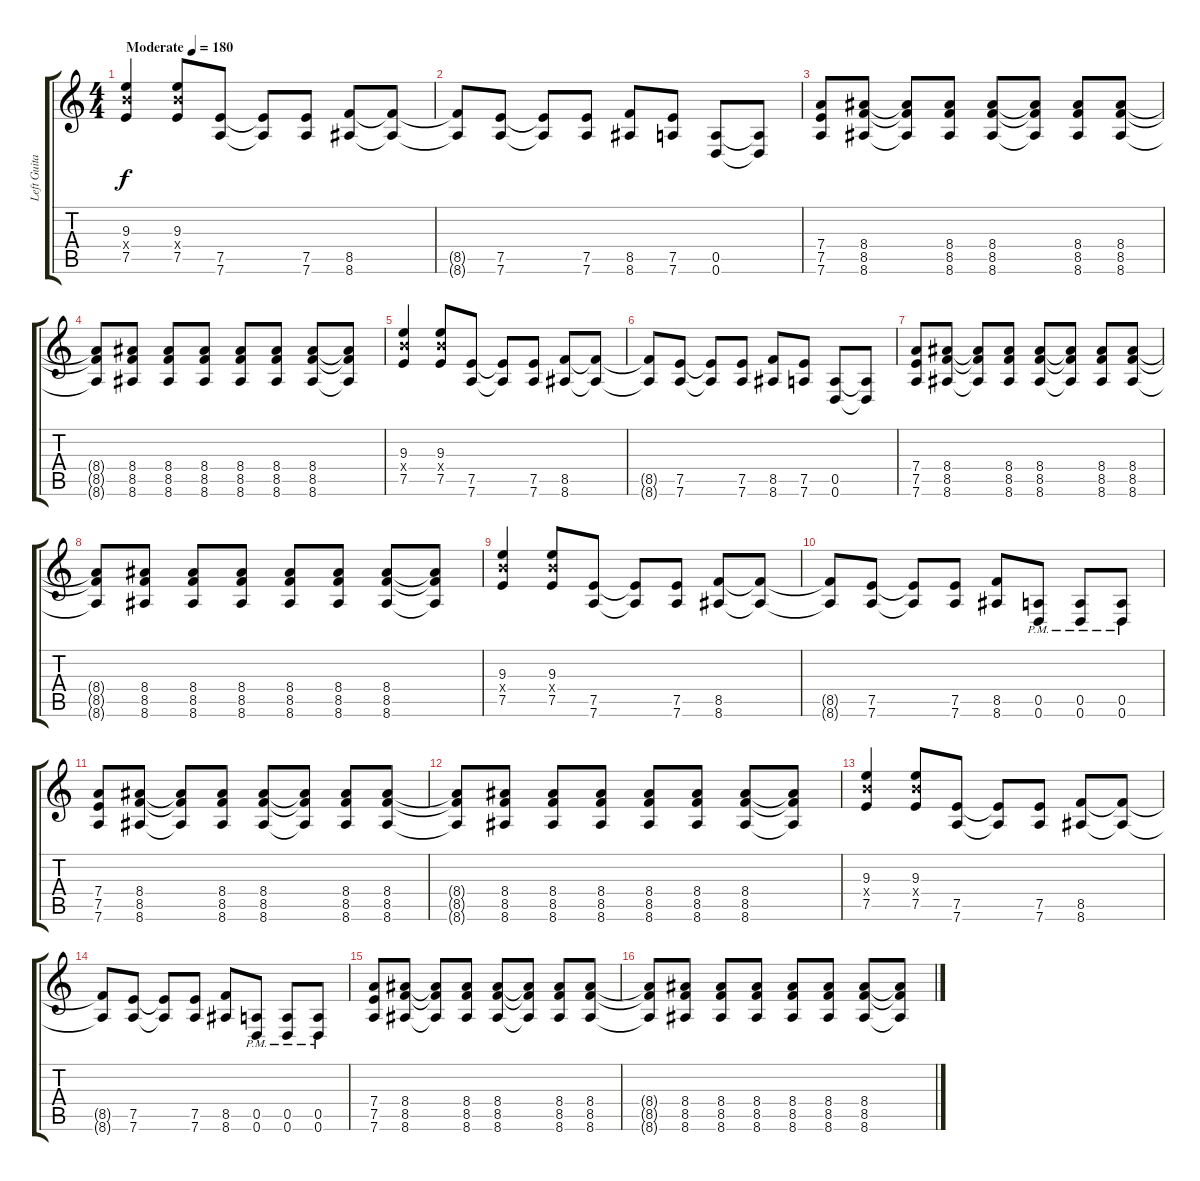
\track ("Left Guitar" "Left Guita") {instrument distortionguitar}
\staff {score tabs}
\tuning (E4 B3 G3 D3 A2 D2) {hide}
\ts (4 4)
\tempo (180 "Moderate")
\clef g2
\ks c
(9.3 9.4{x} 7.5).4{dy f instrument distortionguitar} (9.3 9.4{x} 7.5).8 (7.5 7.6).8 (7.5{t} 7.6{t}).8 (7.5 7.6).8 (8.5 8.6).8 (8.5{t} 8.6{t}).8 |
(8.5{t} 8.6{t}).8 (7.5 7.6).8 (7.5{t} 7.6{t}).8 (7.5 7.6).8 (8.5 8.6).8 (7.5 7.6).8 (0.5 0.6).8 (0.5{t} 0.6{t}).8 |
(7.4 7.5 7.6).8 (8.4 8.5 8.6).8 (8.4{t} 8.5{t} 8.6{t}).8 (8.4 8.5 8.6).8 (8.4 8.5 8.6).8 (8.4{t} 8.5{t} 8.6{t}).8 (8.4 8.5 8.6).8 (8.4 8.5 8.6).8 |
(8.4{t} 8.5{t} 8.6{t}).8 (8.4 8.5 8.6).8 (8.4 8.5 8.6).8 (8.4 8.5 8.6).8 (8.4 8.5 8.6).8 (8.4 8.5 8.6).8 (8.4 8.5 8.6).8 (8.4{t} 8.5{t} 8.6{t}).8 |
(9.3 9.4{x} 7.5).4 (9.3 9.4{x} 7.5).8 (7.5 7.6).8 (7.5{t} 7.6{t}).8 (7.5 7.6).8 (8.5 8.6).8 (8.5{t} 8.6{t}).8 |
(8.5{t} 8.6{t}).8 (7.5 7.6).8 (7.5{t} 7.6{t}).8 (7.5 7.6).8 (8.5 8.6).8 (7.5 7.6).8 (0.5 0.6).8 (0.5{t} 0.6{t}).8 |
(7.4 7.5 7.6).8 (8.4 8.5 8.6).8 (8.4{t} 8.5{t} 8.6{t}).8 (8.4 8.5 8.6).8 (8.4 8.5 8.6).8 (8.4{t} 8.5{t} 8.6{t}).8 (8.4 8.5 8.6).8 (8.4 8.5 8.6).8 |
(8.4{t} 8.5{t} 8.6{t}).8 (8.4 8.5 8.6).8 (8.4 8.5 8.6).8 (8.4 8.5 8.6).8 (8.4 8.5 8.6).8 (8.4 8.5 8.6).8 (8.4 8.5 8.6).8 (8.4{t} 8.5{t} 8.6{t}).8 |
(9.3 9.4{x} 7.5).4 (9.3 9.4{x} 7.5).8 (7.5 7.6).8 (7.5{t} 7.6{t}).8 (7.5 7.6).8 (8.5 8.6).8 (8.5{t} 8.6{t}).8 |
(8.5{t} 8.6{t}).8 (7.5 7.6).8 (7.5{t} 7.6{t}).8 (7.5 7.6).8 (8.5 8.6).8 (0.5{pm} 0.6{pm}).8 (0.5{pm} 0.6{pm}).8 (0.5{pm} 0.6{pm}).8 |
(7.4 7.5 7.6).8 (8.4 8.5 8.6).8 (8.4{t} 8.5{t} 8.6{t}).8 (8.4 8.5 8.6).8 (8.4 8.5 8.6).8 (8.4{t} 8.5{t} 8.6{t}).8 (8.4 8.5 8.6).8 (8.4 8.5 8.6).8 |
(8.4{t} 8.5{t} 8.6{t}).8 (8.4 8.5 8.6).8 (8.4 8.5 8.6).8 (8.4 8.5 8.6).8 (8.4 8.5 8.6).8 (8.4 8.5 8.6).8 (8.4 8.5 8.6).8 (8.4{t} 8.5{t} 8.6{t}).8 |
(9.3 9.4{x} 7.5).4 (9.3 9.4{x} 7.5).8 (7.5 7.6).8 (7.5{t} 7.6{t}).8 (7.5 7.6).8 (8.5 8.6).8 (8.5{t} 8.6{t}).8 |
(8.5{t} 8.6{t}).8 (7.5 7.6).8 (7.5{t} 7.6{t}).8 (7.5 7.6).8 (8.5 8.6).8 (0.5{pm} 0.6{pm}).8 (0.5{pm} 0.6{pm}).8 (0.5{pm} 0.6{pm}).8 |
(7.4 7.5 7.6).8 (8.4 8.5 8.6).8 (8.4{t} 8.5{t} 8.6{t}).8 (8.4 8.5 8.6).8 (8.4 8.5 8.6).8 (8.4{t} 8.5{t} 8.6{t}).8 (8.4 8.5 8.6).8 (8.4 8.5 8.6).8 |
(8.4{t} 8.5{t} 8.6{t}).8 (8.4 8.5 8.6).8 (8.4 8.5 8.6).8 (8.4 8.5 8.6).8 (8.4 8.5 8.6).8 (8.4 8.5 8.6).8 (8.4 8.5 8.6).8 (8.4{t} 8.5{t} 8.6{t}).8
